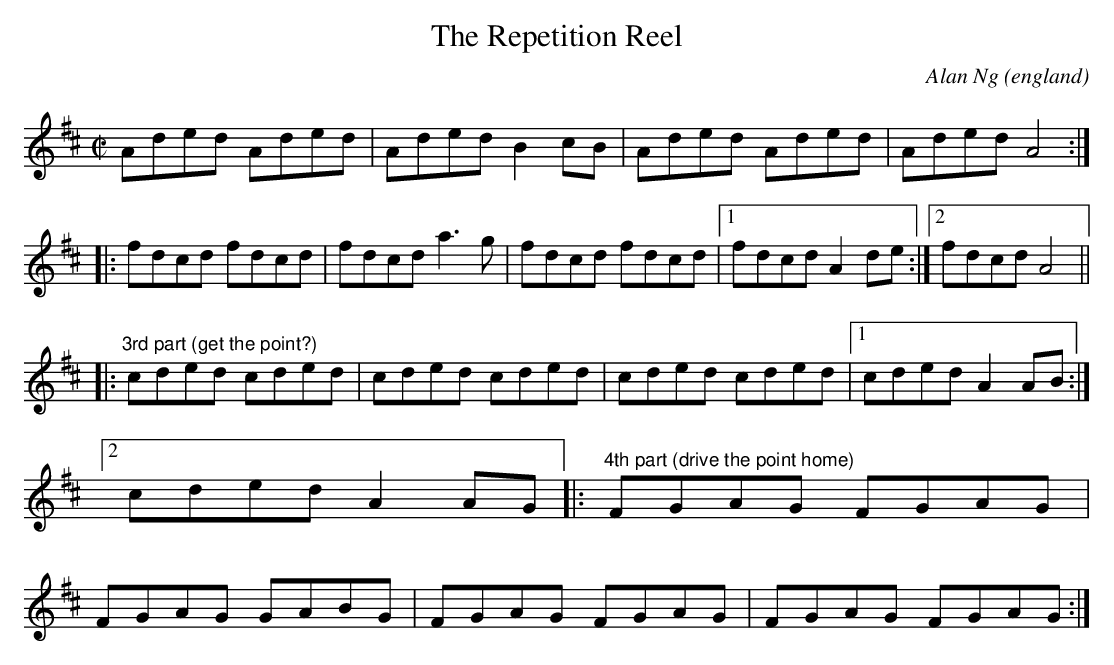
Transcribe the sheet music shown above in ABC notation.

X:1
T:Repetition Reel, The
O:england
C:Alan Ng
M:C|
K:D
E:16
Aded Aded|Aded B2cB|Aded Aded|Aded A4:|
E:13
|:fdcd fdcd|fdcd a3g|fdcd fdcd|1fdcd A2de:|2fdcd A4||
E:12
|:"3rd part (get the point?)"cded cded|cded cded|\
cded cded|1cded A2AB:|2cded A2AG|:"4th part (drive the point home)"FGAG FGAG|\
FGAG GABG|FGAG FGAG|FGAG FGAG:|
